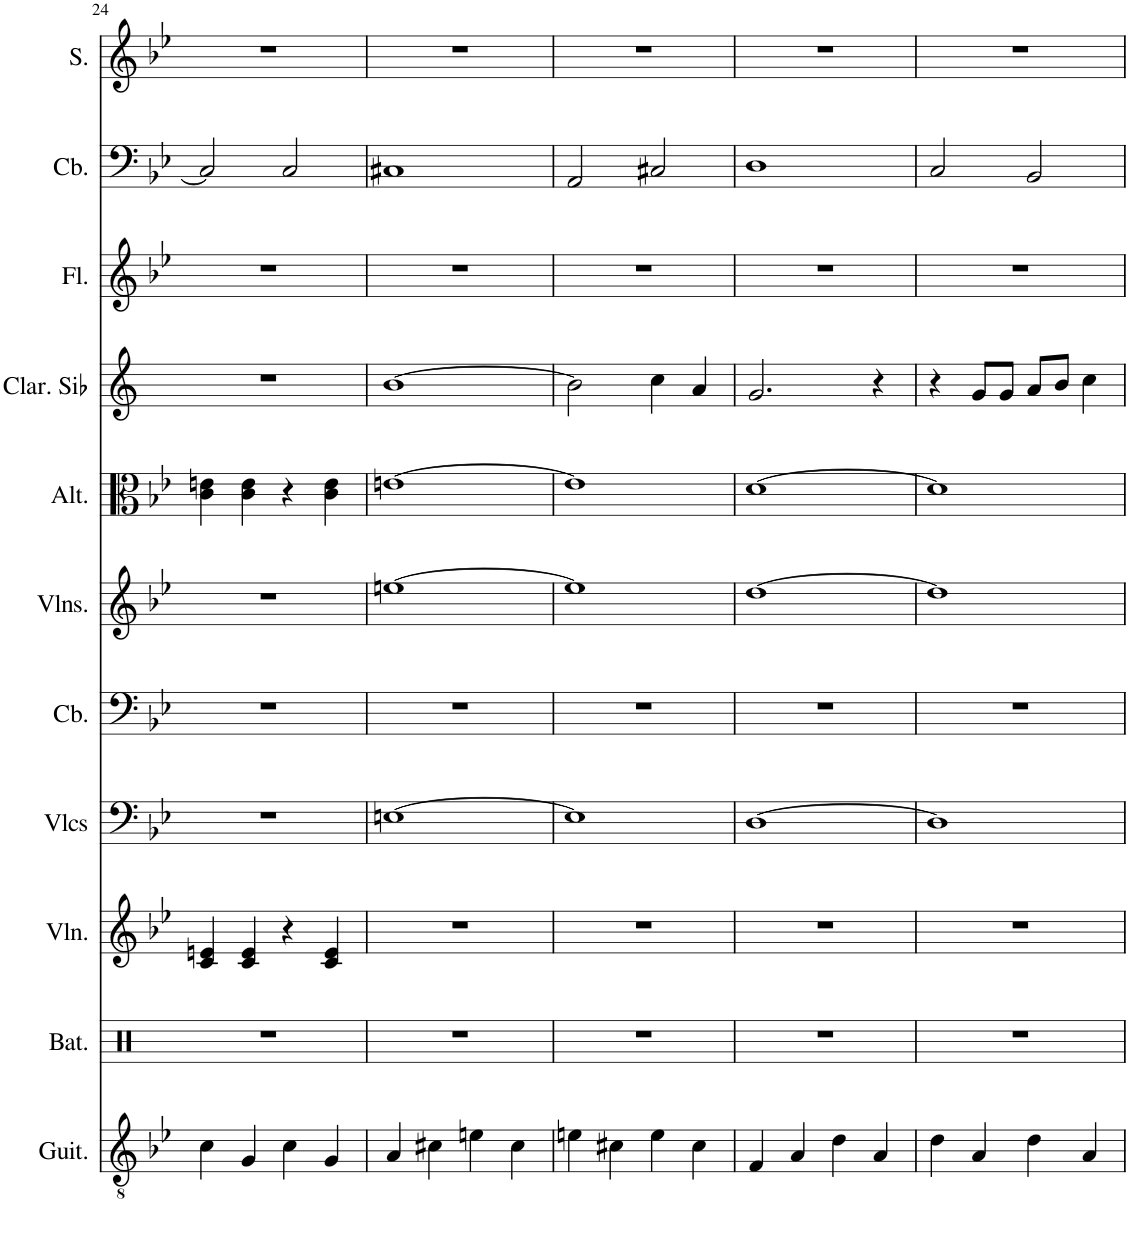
**kern	**kern	**kern	**kern	**kern	**kern	**kern	**kern	**kern	**kern	**kern
*part11	*part10	*part9	*part8	*part7	*part6	*part5	*part4	*part3	*part2	*part1
*staff11	*staff10	*staff9	*staff8	*staff7	*staff6	*staff5	*staff4	*staff3	*staff2	*staff1
*I"Guitare classique, Acoustic Grand Piano	*I"Batterie, Drums	*I"Violon, Acoustic Grand Piano	*I"Violoncelles, Acoustic Grand Piano	*I"Contrebasse, Acoustic Grand Piano	*I"Violons, Acoustic Grand Piano	*I"Alto, Acoustic Grand Piano	*I"Clarinette en Sib, Acoustic Grand Piano	*I"Flûte, Acoustic Grand Piano	*I"Contrebasse, Acoustic Grand Piano	*I"Soprano, Acoustic Grand Piano
*I'Guit.	*I'Bat.	*I'Vln.	*I'Vlcs	*I'Cb.	*I'Vlns.	*I'Alt.	*I'Clar. Sib	*I'Fl.	*I'Cb.	*I'S.
!!LO:PB:g=z
*clefGv2	*clefX	*clefG2	*clefF4	*clefF4	*clefG2	*clefC3	*clefG2	*clefG2	*clefF4	*clefG2
*	*	*	*	*Trd7c12	*	*	*Trd1c2	*	*Trd7c12	*
*k[b-e-]	*k[]	*k[b-e-]	*k[b-e-]	*k[b-e-]	*k[b-e-]	*k[b-e-]	*k[]	*k[b-e-]	*k[b-e-]	*k[b-e-]
*M4/4	*M4/4	*M4/4	*M4/4	*M4/4	*M4/4	*M4/4	*M4/4	*M4/4	*M4/4	*M4/4
=24	=24	=24	=24	=24	=24	=24	=24	=24	=24	=24
4c\	1r	4c/ 4en/	1r	1r	1r	4c\ 4en\	1r	1r	2C/]	1r
4G/	.	4c/ 4e/	.	.	.	4c\ 4e\	.	.	.	.
4c\	.	4r	.	.	.	4r	.	.	2C/	.
4G/	.	4c/ 4e/	.	.	.	4c\ 4e\	.	.	.	.
=25	=25	=25	=25	=25	=25	=25	=25	=25	=25	=25
4A/	1r	1r	[1En	1r	[1een	[1en	[1b	1r	1C#X	1r
4c#X\	.	.	.	.	.	.	.	.	.	.
4en\	.	.	.	.	.	.	.	.	.	.
4c#\	.	.	.	.	.	.	.	.	.	.
=26	=26	=26	=26	=26	=26	=26	=26	=26	=26	=26
4en\	1r	1r	1E]	1r	1ee]	1e]	2b\]	1r	2AA/	1r
4c#X\	.	.	.	.	.	.	.	.	.	.
4e\	.	.	.	.	.	.	4cc\	.	2C#X/	.
4c#\	.	.	.	.	.	.	4a/	.	.	.
=27	=27	=27	=27	=27	=27	=27	=27	=27	=27	=27
4F/	1r	1r	[1D	1r	[1dd	[1d	2.g/	1r	1D	1r
4A/	.	.	.	.	.	.	.	.	.	.
4d\	.	.	.	.	.	.	.	.	.	.
4A/	.	.	.	.	.	.	4r	.	.	.
=28	=28	=28	=28	=28	=28	=28	=28	=28	=28	=28
4d\	1r	1r	1D]	1r	1dd]	1d]	4r	1r	2C/	1r
4A/	.	.	.	.	.	.	8g/L	.	.	.
.	.	.	.	.	.	.	8g/J	.	.	.
4d\	.	.	.	.	.	.	8a/L	.	2BB-/	.
.	.	.	.	.	.	.	8b/J	.	.	.
4A/	.	.	.	.	.	.	4cc\	.	.	.
=	=	=	=	=	=	=	=	=	=	=
*-	*-	*-	*-	*-	*-	*-	*-	*-	*-	*-
